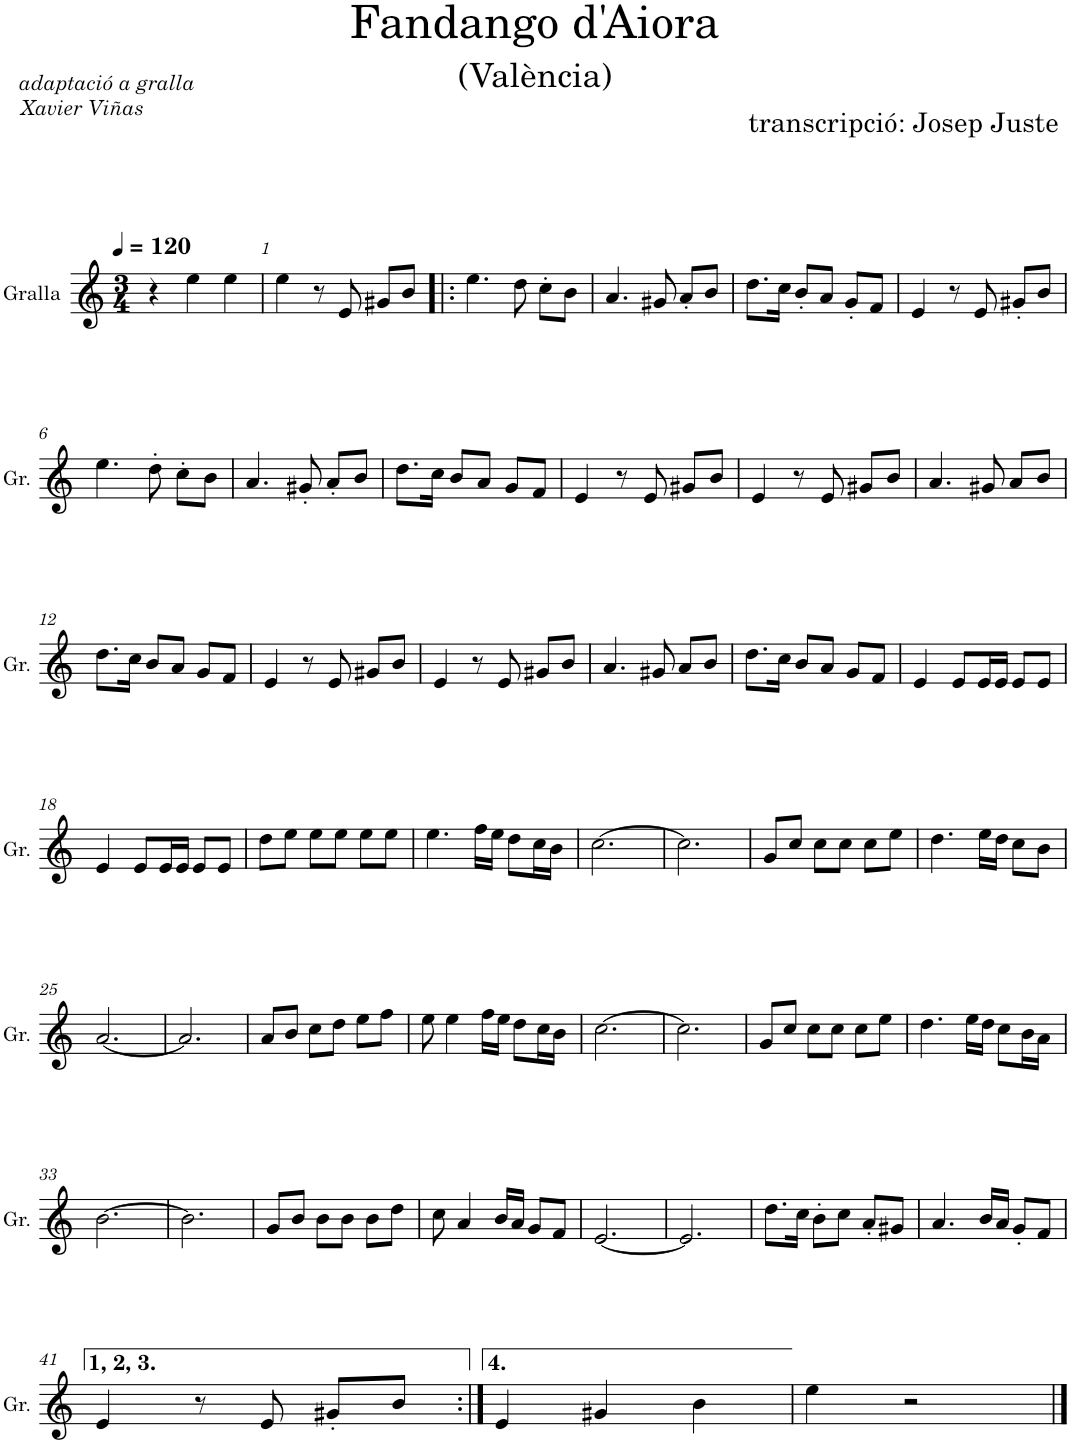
**kern
*part1
*staff1
*I"Gralla
*I'Gr.
*clefG2
*k[]
*M3/4
*MM120
=
4r
4ee\
4ee\
=1
4ee\
8r
8e/
8g#X/L
8b/J
=2!|:
4.ee\
8dd\
8cc'\L
8b\J
=3
4.a/
8g#X/
8a'/L
8b/J
=4
8.dd\L
16cc\Jk
8b'/L
8a/J
8g'/L
8f/J
=5
4e/
8r
8e/
8g#X'/L
8b/J
!!LO:LB:g=z
=6
4.ee\
8dd'\
8cc'\L
8b\J
=7
4.a/
8g#X'/
8a'/L
8b/J
=8
8.dd\L
16cc\Jk
8b/L
8a/J
8g/L
8f/J
=9
4e/
8r
8e/
8g#X/L
8b/J
=10
4e/
8r
8e/
8g#X/L
8b/J
=11
4.a/
8g#X/
8a/L
8b/J
!!LO:LB:g=z
=12
8.dd\L
16cc\Jk
8b/L
8a/J
8g/L
8f/J
=13
4e/
8r
8e/
8g#X/L
8b/J
=14
4e/
8r
8e/
8g#X/L
8b/J
=15
4.a/
8g#X/
8a/L
8b/J
=16
8.dd\L
16cc\Jk
8b/L
8a/J
8g/L
8f/J
=17
4e/
8e/L
16e/L
16e/JJ
8e/L
8e/J
!!LO:LB:g=z
=18
4e/
8e/L
16e/L
16e/JJ
8e/L
8e/J
=19
8dd\L
8ee\J
8ee\L
8ee\J
8ee\L
8ee\J
=20
4.ee\
16ff\LL
16ee\JJ
8dd\L
16cc\L
16b\JJ
=21
[2.cc\
=22
2.cc\]
=23
8g/L
8cc/J
8cc\L
8cc\J
8cc\L
8ee\J
=24
4.dd\
16ee\LL
16dd\JJ
8cc\L
8b\J
!!LO:LB:g=z
=25
[2.a/
=26
2.a/]
=27
8a/L
8b/J
8cc\L
8dd\J
8ee\L
8ff\J
=28
8ee\
4ee\
16ff\LL
16ee\JJ
8dd\L
16cc\L
16b\JJ
=29
[2.cc\
=30
2.cc\]
=31
8g/L
8cc/J
8cc\L
8cc\J
8cc\L
8ee\J
=32
4.dd\
16ee\LL
16dd\JJ
8cc\L
16b\L
16a\JJ
!!LO:LB:g=z
=33
[2.b\
=34
2.b\]
=35
8g/L
8b/J
8b\L
8b\J
8b\L
8dd\J
=36
8cc\
4a/
16b/LL
16a/JJ
8g/L
8f/J
=37
[2.e/
=38
2.e/]
=39
8.dd\L
16cc\Jk
8b'\L
8cc\J
8a'/L
8g#X/J
=40
4.a/
16b/LL
16a/JJ
8g'/L
8f/J
!!LO:LB:g=z
=41
4e/
8r
8e/
8g#X'/L
8b/J
=42:|!
4e/
4g#X/
4b\
=43
4ee\
2r
==
*-
